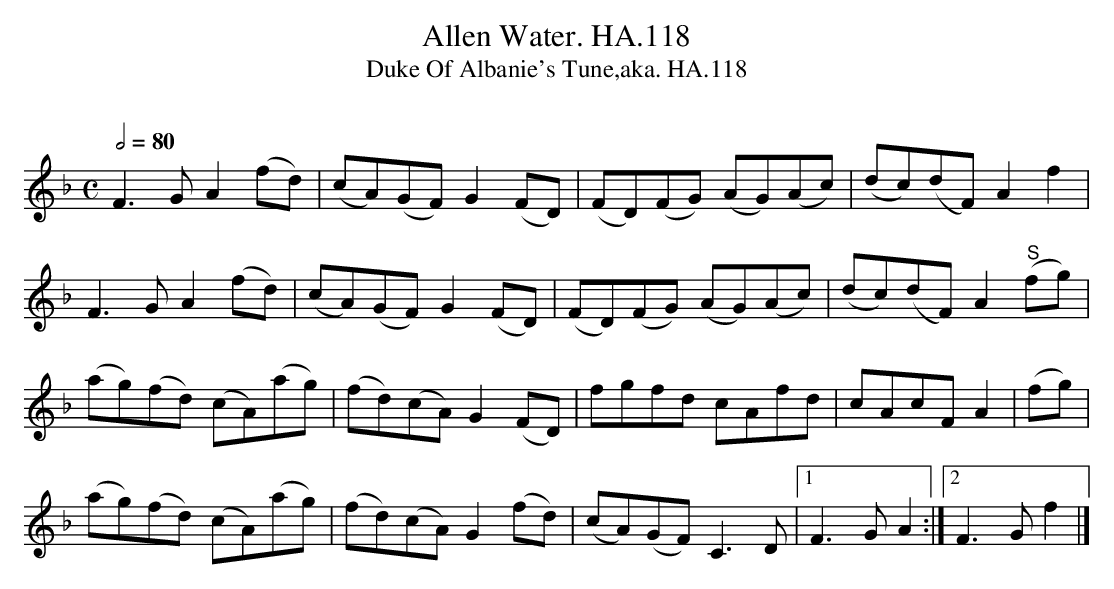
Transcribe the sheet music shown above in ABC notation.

X:1
T:Allen Water. HA.118
T:Duke Of Albanie's Tune,aka. HA.118
M:C
L:1/8
Q:1/2=80
O:
K:F
F3G A2 (fd)|(cA)(GF) G2 (FD)|(FD)(FG) (AG)(Ac)|(dc)(dF) A2f2|
F3G A2 (fd)|(cA)(GF) G2 (FD)|(FD)(FG) (AG)(Ac)|(dc)(dF) A2"^S"(fg)|
(ag)(fd) (cA)(ag)|(fd)(cA) G2 (FD)|fgfd cAfd|cAcF A2|(fg)|
(ag)(fd) (cA)(ag)|(fd)(cA) G2 (fd)|(cA)(GF) C3D|1F3GA2:|2F3Gf2|]
